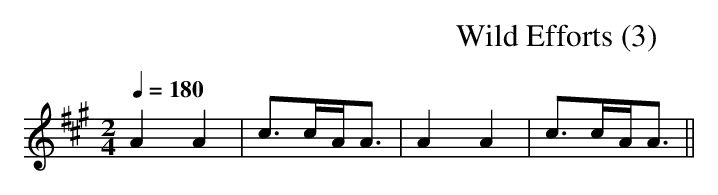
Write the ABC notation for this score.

X:1
T:Wild Efforts (3)
M:2/4
L:1/8
Q:1/4=180
K:A
A2A2|c>cA<A|A2A2|c>cA<A||
